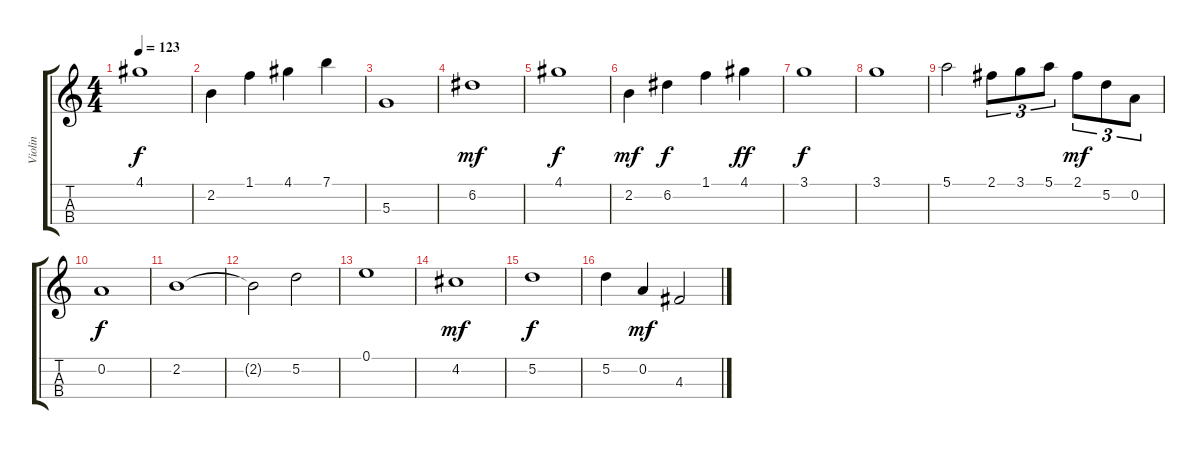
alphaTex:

\track ("Violin" "Violin") {instrument violin}
\staff {score tabs}
\tuning (E5 A4 D4 G3) {hide}
\ts (4 4)
\tempo 123
\clef g2
\ks c
4.1.1{dy f} |
2.2.4 1.1.4 4.1.4 7.1.4 |
5.3.1 |
6.2.1{dy mf} |
4.1.1{dy f} |
2.2.4{dy mf} 6.2.4{dy f} 1.1.4 4.1.4{dy ff} |
3.1.1{dy f} |
3.1.1 |
5.1.2 2.1.8{tu (3 2)} 3.1.8{tu (3 2)} 5.1.8{tu (3 2)} 2.1.8{tu (3 2) dy mf} 5.2.8{tu (3 2)} 0.2.8{tu (3 2)} |
0.2.1{dy f} |
2.2.1 |
2.2{t}.2 5.2.2 |
0.1.1 |
4.2.1{dy mf} |
5.2.1{dy f} |
5.2.4 0.2.4{dy mf} 4.3.2
